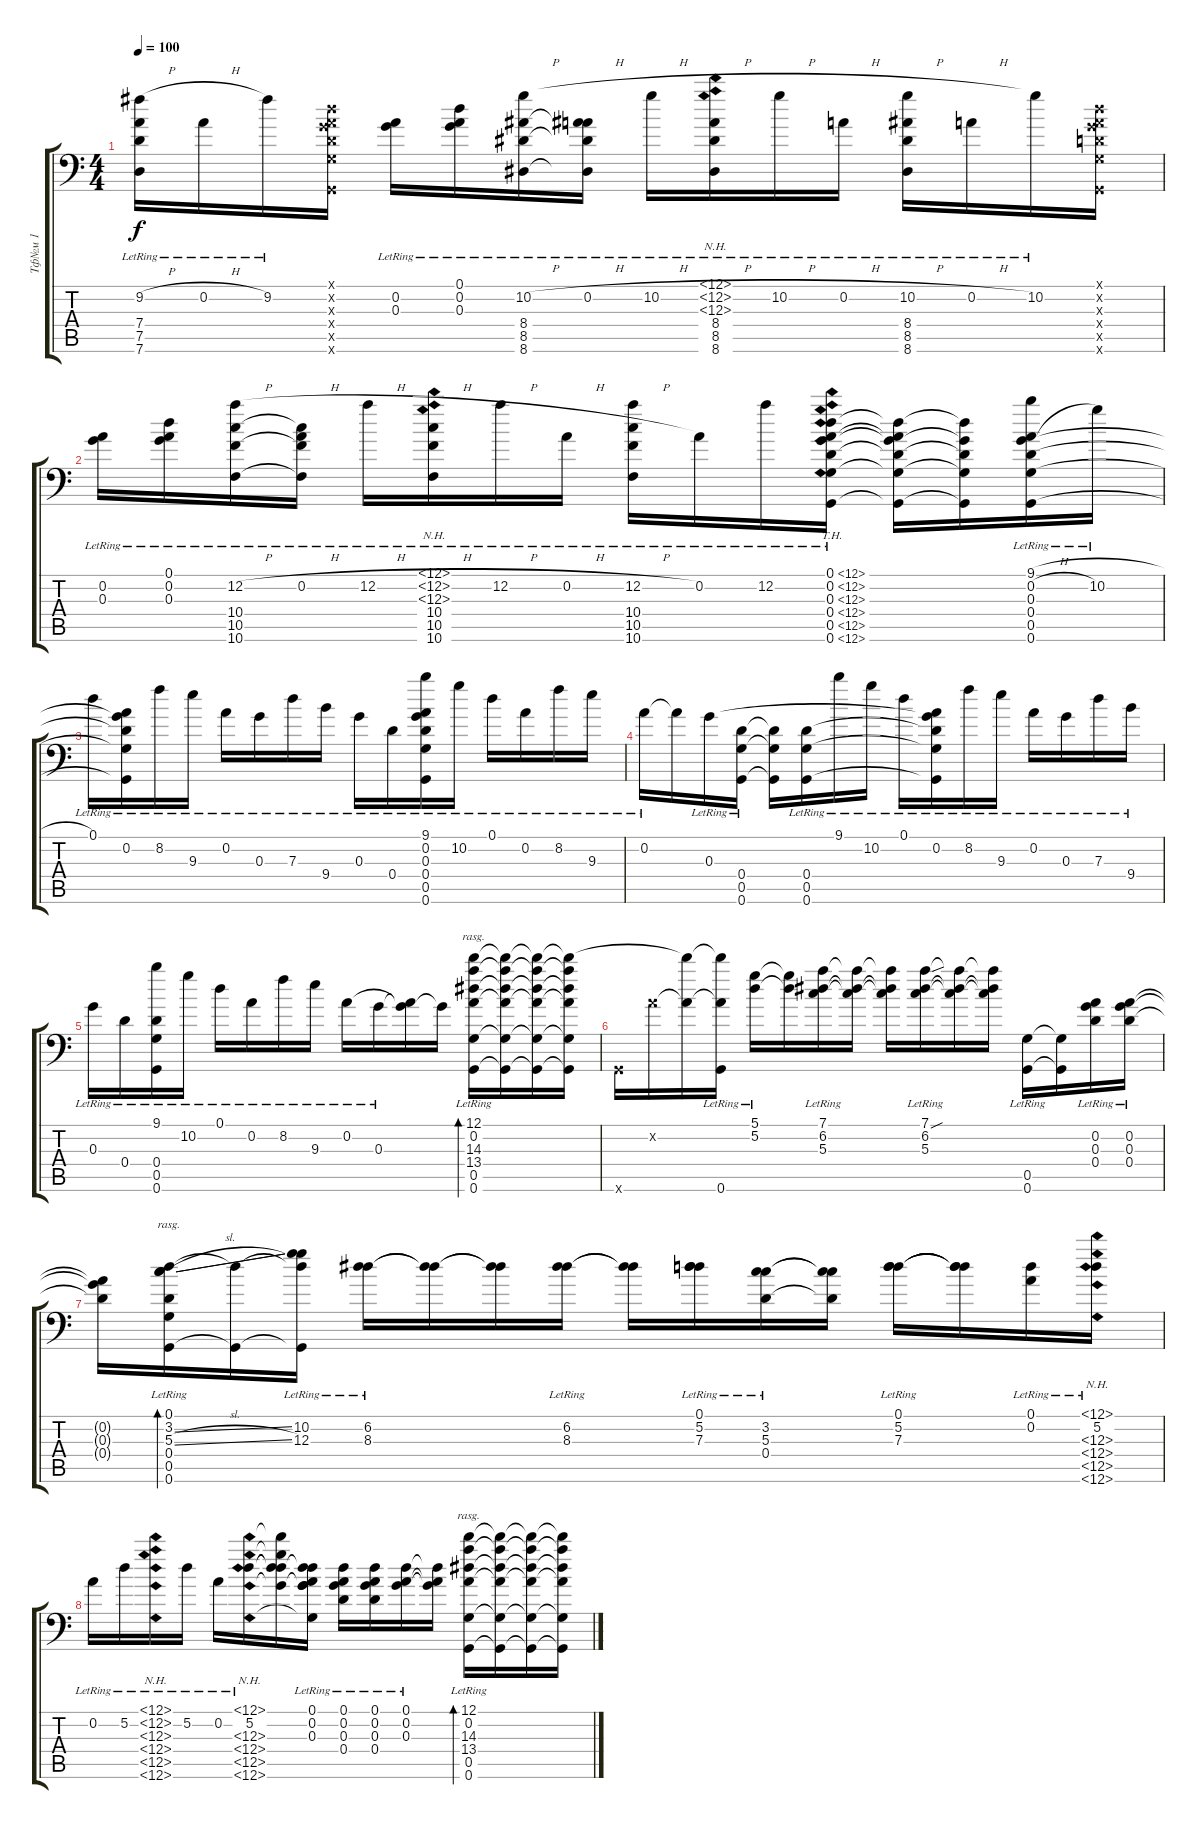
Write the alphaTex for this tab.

\track ("Тф№м 1" "Тф№м 1") {instrument acousticguitarsteel}
\staff {score tabs}
\tuning (D4 A3 G3 D3 G2 G1) {hide}
\ts (4 4)
\tempo 100
\clef f4
\ks c
(9.2{h lr} 7.4{lr} 7.5{lr} 7.6{lr}).16{dy f} 0.2{h lr}.16 9.2{lr}.16 (0.1{x} 0.2{x} 0.3{x} 0.4{x} 0.5{x} 0.6{x}).16 (0.2{lr} 0.3{lr}).16 (0.1{lr} 0.2{lr} 0.3{lr}).16 (10.2{h lr} 8.4{lr} 8.5{lr} 8.6{lr}).16 (0.2{h lr} 8.4{t} 8.5{t} 8.6{t}).16 10.2{h lr}.16 (12.1{nh lr} 12.2{nh h lr} 12.3{nh lr} 8.4{lr} 8.5{lr} 8.6{lr}).16 10.2{h lr}.16 0.2{h lr}.16 (10.2{h lr} 8.4{lr} 8.5{lr} 8.6{lr}).16 0.2{h lr}.16 10.2{lr}.16 (0.1{x} 0.2{x} 0.3{x} 0.4{x} 0.5{x} 0.6{x}).16 |
(0.2{lr} 0.3{lr}).16 (0.1{lr} 0.2{lr} 0.3{lr}).16 (12.2{h lr} 10.4{lr} 10.5{lr} 10.6{lr}).16 (0.2{h lr} 10.4{t} 10.5{t} 10.6{t}).16 12.2{h lr}.16 (12.1{nh lr} 12.2{nh h lr} 12.3{nh lr} 10.4{lr} 10.5{lr} 10.6{lr}).16 12.2{h lr}.16 0.2{h lr}.16 (12.2{h lr} 10.4{lr} 10.5{lr} 10.6{lr}).16 0.2{lr}.16 12.2{lr}.16 (0.1{th 12 lr} 0.2{th 12 lr} 0.3{th 12 lr} 0.4{th 12 lr} 0.5{th 12 lr} 0.6{th 12 lr}).16 (0.1{t} 0.2{t} 0.3{t} 0.4{t} 0.5{t} 0.6{t}).16 (0.1{t} 0.3{t} 0.4{t} 0.5{t} 0.6{t}).16 (9.1{h lr} 0.2{h lr} 0.3{lr} 0.4{lr} 0.5{lr} 0.6{lr}).16 10.2{lr}.16 |
0.1{lr}.16 (0.2{lr} 0.3{t} 0.4{t} 0.5{t} 0.6{t}).16 8.2{lr}.16 9.3{lr}.16 0.2{lr}.16 0.3{lr}.16 7.3{lr}.16 9.4{lr}.16 0.3{lr}.16 0.4{lr}.16 (9.1{lr} 0.2{lr} 0.3{lr} 0.4{lr} 0.5{lr} 0.6{lr}).16 10.2{lr}.16 0.1{lr}.16 0.2{lr}.16 8.2{lr}.16 9.3{lr}.16 |
0.2{lr}.16 0.2{t}.16 0.3{lr}.16 (0.4{lr} 0.5{lr} 0.6{lr}).16 (0.4{t} 0.5{t} 0.6{t}).16 (0.4{lr} 0.5{lr} 0.6{lr}).16 9.1{lr}.16 10.2{lr}.16 0.1{lr}.16 (0.2{lr} 0.3{t} 0.4{t} 0.5{t} 0.6{t}).16 8.2{lr}.16 9.3{lr}.16 0.2{lr}.16 0.3{lr}.16 7.3{lr}.16 9.4{lr}.16 |
0.3{lr}.16 0.4{lr}.16 (9.1{lr} 0.4{lr} 0.5{lr} 0.6{lr}).16 10.2{lr}.16 0.1{lr}.16 0.2{lr}.16 8.2{lr}.16 9.3{lr}.16 0.2{lr}.16 0.3{lr}.16 (0.2{t} 0.3{t}).16 0.3{t}.16 (12.1{lr} 0.2{lr} 14.3{lr} 13.4{lr} 0.5{lr} 0.6{lr}).16{bd 60 rasg ii} (12.1{t} 0.2{t} 14.3{t} 13.4{t} 0.5{t} 0.6{t}).16 (12.1{t} 0.2{t} 14.3{t} 13.4{t} 0.5{t} 0.6{t}).16 (12.1{t} 0.2{t} 14.3{t} 13.4{t} 0.5{t} 0.6{t}).16 |
0.6{x}.16 0.2{x}.16 (12.1{t} 0.2{t}).16 (12.1{t} 0.2{t} 0.6{lr}).16 (5.1{lr} 5.2{lr}).16 (5.1{t} 5.2{t}).16 (7.1{lr} 6.2{lr} 5.3{lr}).16 (7.1{t} 6.2{t} 5.3{t}).16 (7.1{t} 6.2{t} 5.3{t}).16 (7.1{sou lr} 6.2{lr} 5.3{lr}).16 (7.1{t} 6.2{t} 5.3{t}).16 (7.1{t} 6.2{t} 5.3{t}).16 (0.5{lr} 0.6{lr}).16 (0.5{t} 0.6{t}).16 (0.2{lr} 0.3{lr} 0.4{lr}).16 (0.2{lr} 0.3{lr} 0.4{lr}).16 |
(0.2{t} 0.3{t} 0.4{t}).16 (0.1{lr} 3.2{sl lr} 5.3{sl lr} 0.4{lr} 0.5{lr} 0.6{lr}).16{bd 60 rasg ii} (0.1{t} 0.6{t}).16 (0.1{t} 10.2{lr} 12.3{lr} 0.6{t}).16 (6.2{lr} 8.3{lr}).16 (6.2{t} 8.3{t}).16 (6.2{t} 8.3{t}).16 (6.2{lr} 8.3{lr}).16 (6.2{t} 8.3{t}).16 (0.1{lr} 5.2{lr} 7.3{lr}).16 (3.2{lr} 5.3{lr} 0.4{lr}).16 (3.2{t} 5.3{t} 0.4{t}).16 (0.1{lr} 5.2{lr} 7.3{lr}).16 (0.1{t} 5.2{t} 7.3{t}).16 (0.1{lr} 0.2{lr}).16 (12.1{nh lr} 5.2{lr} 12.3{nh lr} 12.4{nh lr} 12.5{nh lr} 12.6{nh lr}).16 |
0.2{lr}.16 5.2{lr}.16 (12.1{nh lr} 12.2{nh lr} 12.3{nh lr} 12.4{nh lr} 12.5{nh lr} 12.6{nh lr}).16 5.2{lr}.16 0.2{lr}.16 (12.1{nh lr} 5.2{lr} 12.3{nh lr} 12.4{nh lr} 12.5{nh lr} 12.6{nh lr}).16 (12.1{t} 5.2{t} 12.3{t} 12.4{t} 12.5{t}).16 (0.1{lr} 0.2{lr} 0.3{lr} 12.4{t} 12.5{t} 12.6{t}).16 (0.1{lr} 0.2{lr} 0.3{lr} 0.4{lr}).16 (0.1{lr} 0.2{lr} 0.3{lr} 0.4{lr}).16 (0.1{lr} 0.2{lr} 0.3{lr}).16 (0.1{t} 0.2{t} 0.3{t}).16 (12.1{lr} 0.2{lr} 14.3{lr} 13.4{lr} 0.5{lr} 0.6{lr}).16{bd 60 rasg ii} (12.1{t} 0.2{t} 14.3{t} 13.4{t} 0.5{t} 0.6{t}).16 (12.1{t} 0.2{t} 14.3{t} 13.4{t} 0.5{t} 0.6{t}).16 (12.1{t} 0.2{t} 14.3{t} 13.4{t} 0.5{t} 0.6{t}).16
